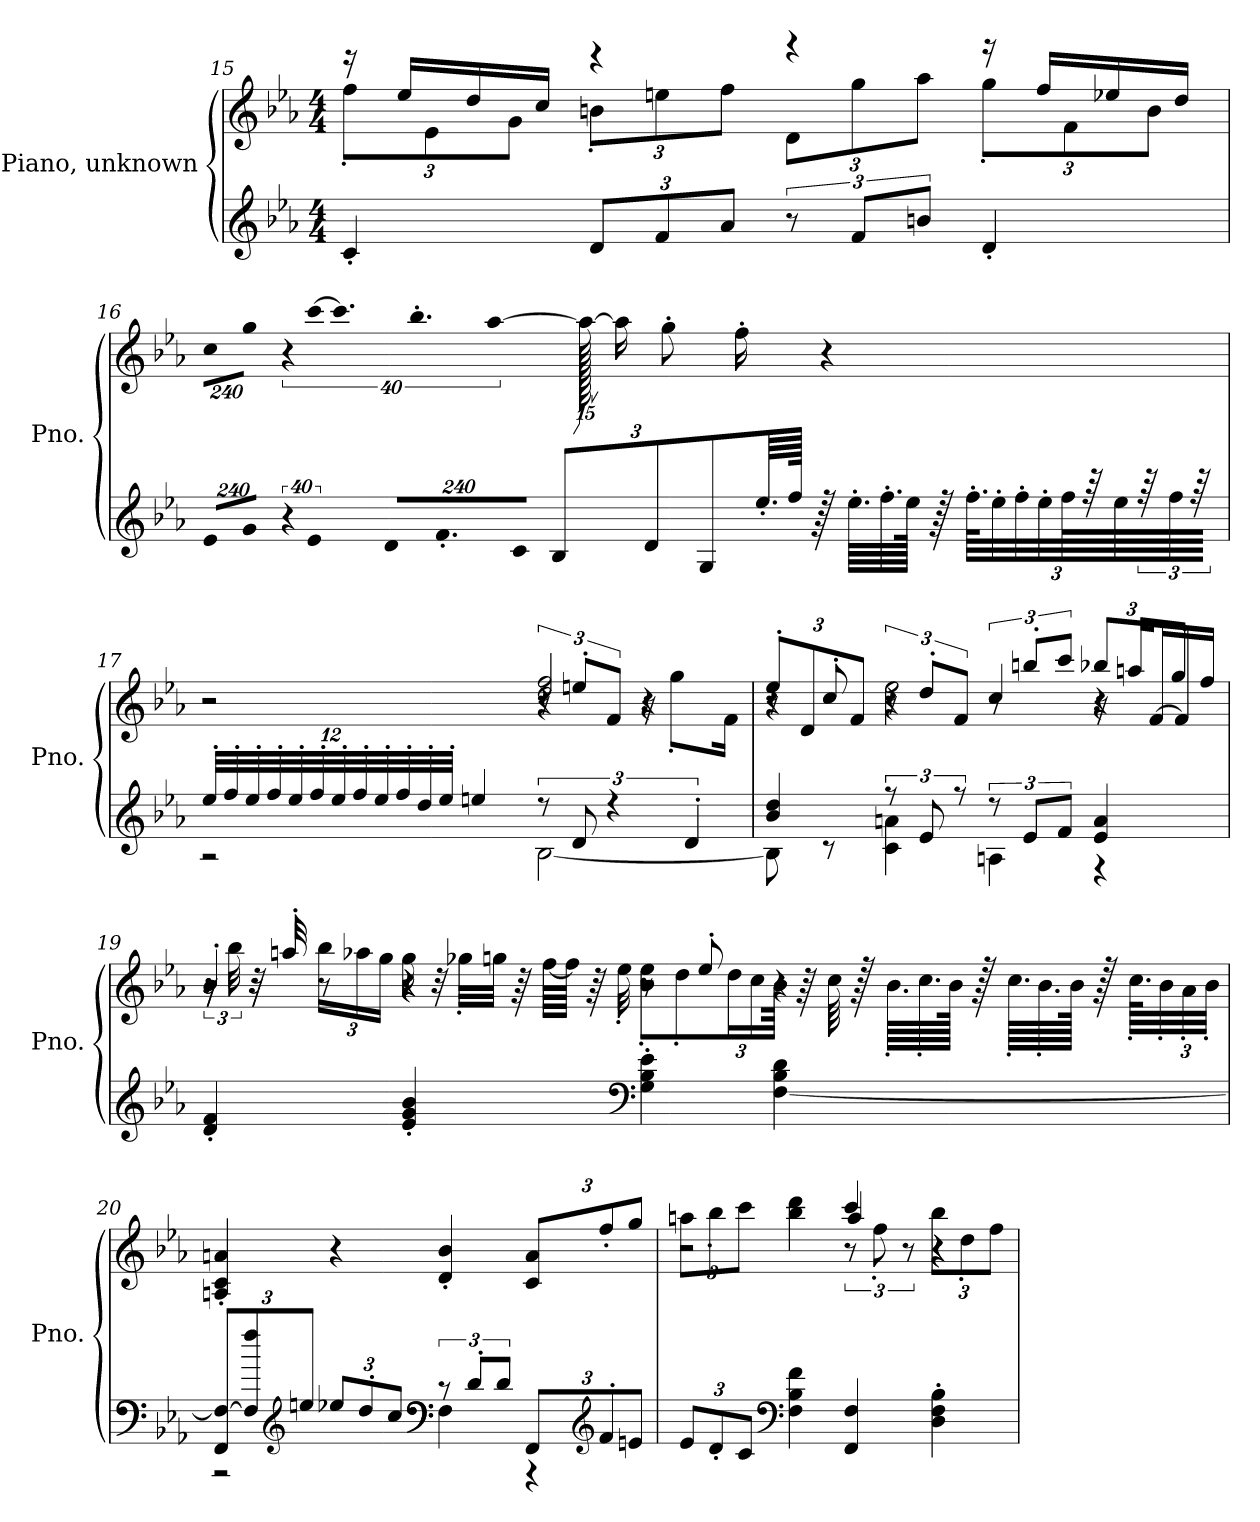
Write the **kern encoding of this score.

**kern	**kern
*part1	*part1
*staff2	*staff1
*I"Piano, unknown	*
*I'Pno.	*
!!LO:LB:g=z
*clefG2	*clefG2
*k[b-e-a-]	*k[b-e-a-]
*M4/4	*M4/4
=15	=15
*	*^
*	*	*Xbrackettup
4c'/	16r	12ff'\L
.	16ee-/LL	.
.	.	12e-\
.	16dd/	.
.	.	12g\J
.	16cc/JJ	.
*Xbrackettup	*	*
12d/L	4r	12bn'\L
12f/	.	12een\
12a-/J	.	12ff\J
*brackettup	*	*
12r	4r	12d\L
12f/L	.	12gg\
12bn/J	.	12aa-\J
4d'/	16r	12gg'\L
.	16ff/LL	.
.	.	12f\
.	16ee-X/	.
.	.	12b\J
.	16dd/JJ	.
*	*v	*v
!!LO:LB:g=z
=16	=16
!LO:N:vis=16	!
*	*brackettup
!	!LO:N:vis=16
1920%137e-/LL	1920%137cc\LL
!LO:N:vis=16	!LO:N:vis=16
1920%137g/JJ	1920%137gg\JJ
!LO:N:vis=32	!LO:N:vis=32
640%23r	640%23r
!LO:N:vis=16	!LO:N:vis=32
1920%137e-/	[640%23ccc\KLL
!	!LO:N:vis=16.
.	960%103ccc\]
!LO:N:vis=16	!
1920%137d/LL	.
!LO:N:vis=16.	!
960%103f'/	.
!	!LO:N:vis=16.
.	960%103bb-'\
!LO:N:vis=16	!
1920%137c/JJ	.
.	[240%17aa-\J
*Xbrackettup	*
12B-/L	1920aa-\_
.	16aa-\KL]
.	8gg'\
12d/	.
12G/	.
.	16ff'\Jk
64.ee-'/LLL	.
.	4r
128ff/JJJJk	.
128r	.
64.ee-'\LLLL	.
64.ff'\	.
128ee-\JJJJk	.
128r	.
64.ff'\KLLL	.
48ee-'\	.
48ff'\	.
48ee-'\	.
*brackettup	*
96ff\JJJk	.
96r	.
96ee-\	.
96r	.
96ff\	.
96r	.
1920ryy	.
!!LO:LB:g=z
=17	=17
*Xbrackettup	*
*^	*^
*	*	*	*^
48ee-'/LLL	2r	2r	2r	2r
48ff'/	.	.	.	.
48ee-'/	.	.	.	.
48ff'/	.	.	.	.
48ee-'/	.	.	.	.
48ff'/	.	.	.	.
48ee-'/	.	.	.	.
48ff'/	.	.	.	.
48ee-'/	.	.	.	.
48ff'/	.	.	.	.
48dd'/	.	.	.	.
48ee-'/JJJ	.	.	.	.
4een/	.	.	.	.
*brackettup	*	*	*	*
12r	[2B-\	2dd/ 2ff/	4r	12r
12d/	.	.	.	12een'/L
6r	.	.	.	12f/J
.	.	.	16r	4r
.	.	.	8gg'\L	.
6d'/	.	.	.	.
.	.	.	16f\Jk	.
=18	=18	=18	=18	=18
*	*	*	*	*Xbrackettup
4b-/ 4dd/	8B-\]	8r	4r	12ee-'/L
.	.	.	.	12d/
.	8r	8cc'/	.	.
.	.	.	.	12f/J
*	*	*	*	*brackettup
12r	4c\ 4an\	4r	2ee-\	12r
12e-/	.	.	.	12dd'/L
12r	.	.	.	12f/J
12r	4An\	12r	.	4cc/
12e-/L	.	12bbn'/L	.	.
12f/J	.	12ccc/J	.	.
*	*	*	*	*Xbrackettup
4e-/ 4a/	4r	16r	4r	12bb-X/L
.	.	16aan/KL	.	.
.	.	.	.	[24f/L
.	.	8gg'/J	.	16f/]
.	.	.	.	16ff/JJ
*v	*v	*	*	*
!!LO:LB:g=z	!!	!!
=19	=19	=19	=19
*	*	*brackettup	*
4d/' 4f/'	16r	24r	4b-'/
.	.	48bb-\	.
.	32r	16r	.
.	32aan'/	.	.
*	*	*Xbrackettup	*
.	8r	24bb-\LL	.
.	.	24aa-X\	.
.	.	24gg\JJ	.
4e-/' 4g/' 4b-/'	4r	16gg\	4r
.	.	32r	.
.	.	32gg-X'\LLL	.
.	.	32ggn\JJJ	.
.	.	64r	.
.	.	[64ff\LLLL	.
.	.	64ff\JJJJ]	.
.	.	64r	.
.	.	32ee-'\	.
*clefF4	*	*	*
4G\' 4B-\' 4e-\'	8r	12b-\' 12ee-\'L	2r
.	.	12dd'\	.
.	8ee-'/	.	.
.	.	24dd\L	.
.	.	24cc\	.
*	*	*brackettup	*
[4F\ 4B-\ 4d\	4r	96b-\JJkk	.
.	.	96r	.
.	.	96cc\	.
.	.	128r	.
.	.	64.b-'\LLLL	.
.	.	64.cc'\	.
.	.	128b-\JJJJk	.
.	.	128r	.
.	.	64.cc'\LLLL	.
.	.	64.b-'\	.
.	.	128b-\JJJJk	.
.	.	128r	.
.	.	64.cc'\KLLL	.
*	*	*Xbrackettup	*
.	.	48b-'\	.
.	.	48a-'\	.
.	.	48b-'\JJJ	.
*	*v	*v	*v
!!LO:LB:g=z
=20	=20
*Xbrackettup	*
*^	*
12FF/ 12F/_L	2r	4An/' 4c/' 4an/'
12F/] 12ff/	.	.
*clefG2	*	*
12een/J	.	.
12ee-X/L	.	4r
12dd'/	.	.
12cc/J	.	.
*clefF4	*	*
*brackettup	*	*
12r	4F\	4d/' 4b-/'
12d'/L	.	.
12d/J	.	.
*Xbrackettup	*	*
12FF/L	4r	12c/ 12a/L
*clefG2	*	*
12f'/	.	12ff'/
12en/J	.	12gg/J
*v	*v	*
=21	=21
*	*^
*	*	*^
12e-/L	2r	12aan\L	2r
12d'/	.	12bb-'\	.
12c/J	.	12ccc\J	.
*clefF4	*	*	*
4F\ 4B-\ 4f\	.	4bb-\ 4ddd\	.
*	*	*brackettup	*
4FF/ 4F/	4ccc/	12r	4aa/
.	.	12ff'\	.
.	.	12r	.
*	*	*Xbrackettup	*
4D\' 4F\' 4B-\'	4r	12bb-\L	4r
.	.	12dd'\	.
.	.	12ff\J	.
*	*v	*v	*v
=	=
*-	*-
